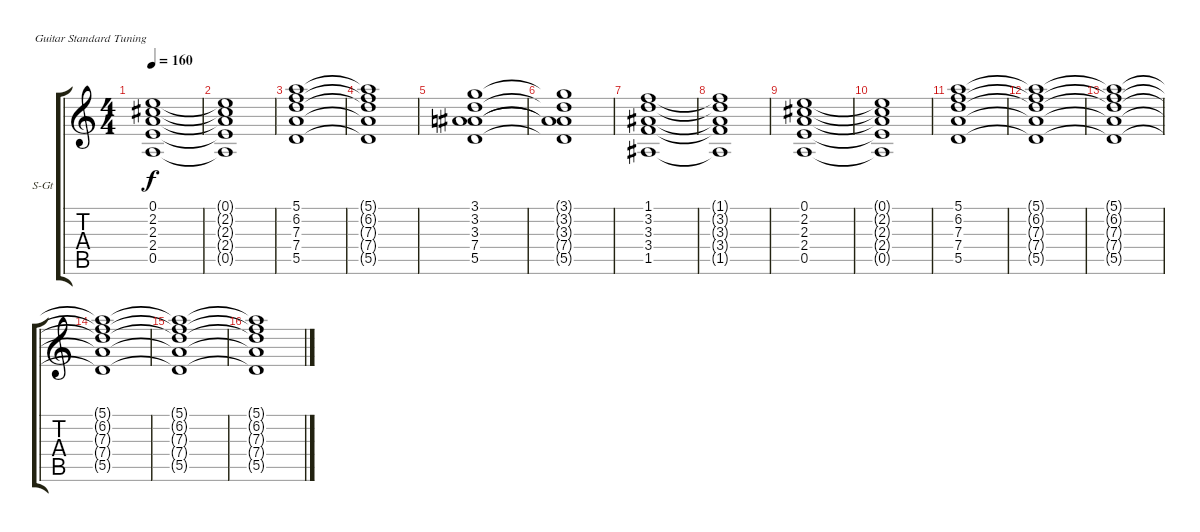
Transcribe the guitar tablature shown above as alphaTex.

\bracketExtendMode groupsimilarinstruments
\firstSystemTrackNameOrientation horizontal
\otherSystemsTrackNameOrientation horizontal
\track ("Layer Keyboards" "S-Gt") {instrument pad2warm}
\staff {score tabs}
\tuning (E4 B3 G3 D3 A2 E2)
\displaytranspose 12
\ts (4 4)
\tempo 160
\clef g2
\ks c
(0.1 2.2 2.3 2.4 0.5).1{dy f} |
(0.1{t} 2.2{t} 2.3{t} 2.4{t} 0.5{t}).1 |
(5.1 6.2 7.3 7.4 5.5).1 |
(5.1{t} 6.2{t} 7.3{t} 7.4{t} 5.5{t}).1 |
(3.1 3.2 3.3 7.4 5.5).1 |
(3.1{t} 3.2{t} 3.3{t} 7.4{t} 5.5{t}).1 |
(1.1 3.2 3.3 3.4 1.5).1 |
(1.1{t} 3.2{t} 3.3{t} 3.4{t} 1.5{t}).1 |
(0.1 2.2 2.3 2.4 0.5).1 |
(0.1{t} 2.2{t} 2.3{t} 2.4{t} 0.5{t}).1 |
(5.1 6.2 7.3 7.4 5.5).1 |
(5.1{t} 6.2{t} 7.3{t} 7.4{t} 5.5{t}).1 |
(5.1{t} 6.2{t} 7.3{t} 7.4{t} 5.5{t}).1 |
(5.1{t} 6.2{t} 7.3{t} 7.4{t} 5.5{t}).1 |
(5.1{t} 6.2{t} 7.3{t} 7.4{t} 5.5{t}).1 |
(5.1{t} 6.2{t} 7.3{t} 7.4{t} 5.5{t}).1
